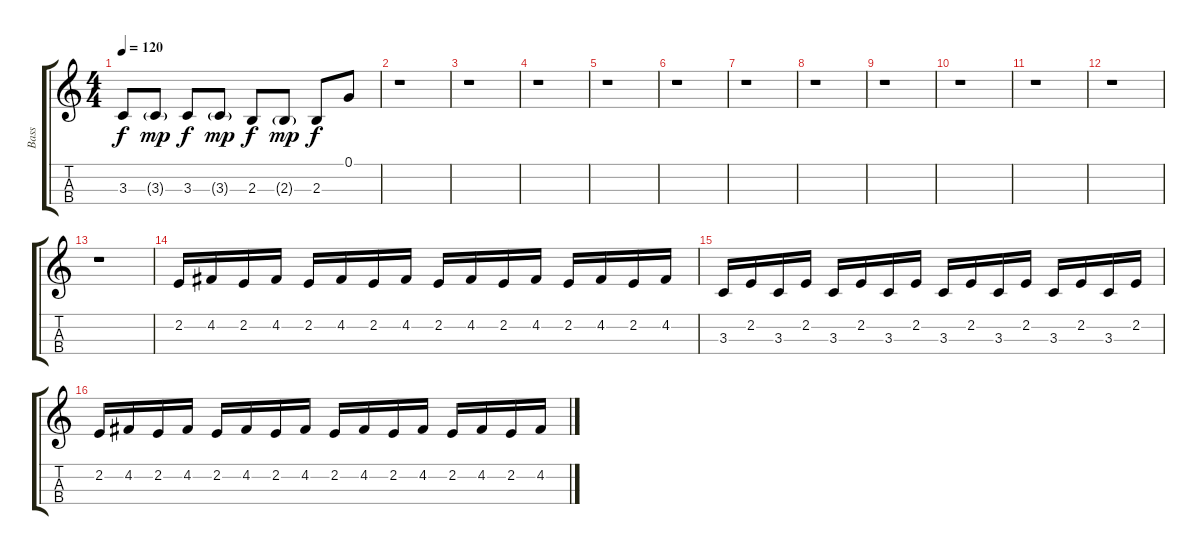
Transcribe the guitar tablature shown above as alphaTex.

\track ("Bass" "Bass") {instrument electricbasspick}
\staff {score tabs}
\tuning (G3 D3 A2 E2) {hide}
\ts (4 4)
\tempo 120
\clef g2
\ks c
3.3.8{dy f} 3.3{g}.8{dy mp} 3.3.8{dy f} 3.3{g}.8{dy mp} 2.3.8{dy f} 2.3{g}.8{dy mp} 2.3.8{dy f} 0.1.8 |
r.1 |
r.1 |
r.1 |
r.1 |
r.1 |
r.1 |
r.1 |
r.1 |
r.1 |
r.1 |
r.1 |
r.1{volume 16} |
2.2.16{volume 0} 4.2.16 2.2.16 4.2.16 2.2.16 4.2.16 2.2.16 4.2.16 2.2.16 4.2.16 2.2.16 4.2.16 2.2.16{volume 16} 4.2.16 2.2.16 4.2.16 |
3.3.16{volume 0} 2.2.16 3.3.16 2.2.16 3.3.16 2.2.16 3.3.16 2.2.16 3.3.16 2.2.16 3.3.16 2.2.16 3.3.16{volume 16} 2.2.16 3.3.16 2.2.16 |
2.2.16{volume 0} 4.2.16 2.2.16 4.2.16 2.2.16 4.2.16 2.2.16 4.2.16 2.2.16 4.2.16 2.2.16 4.2.16 2.2.16{volume 16} 4.2.16 2.2.16 4.2.16
